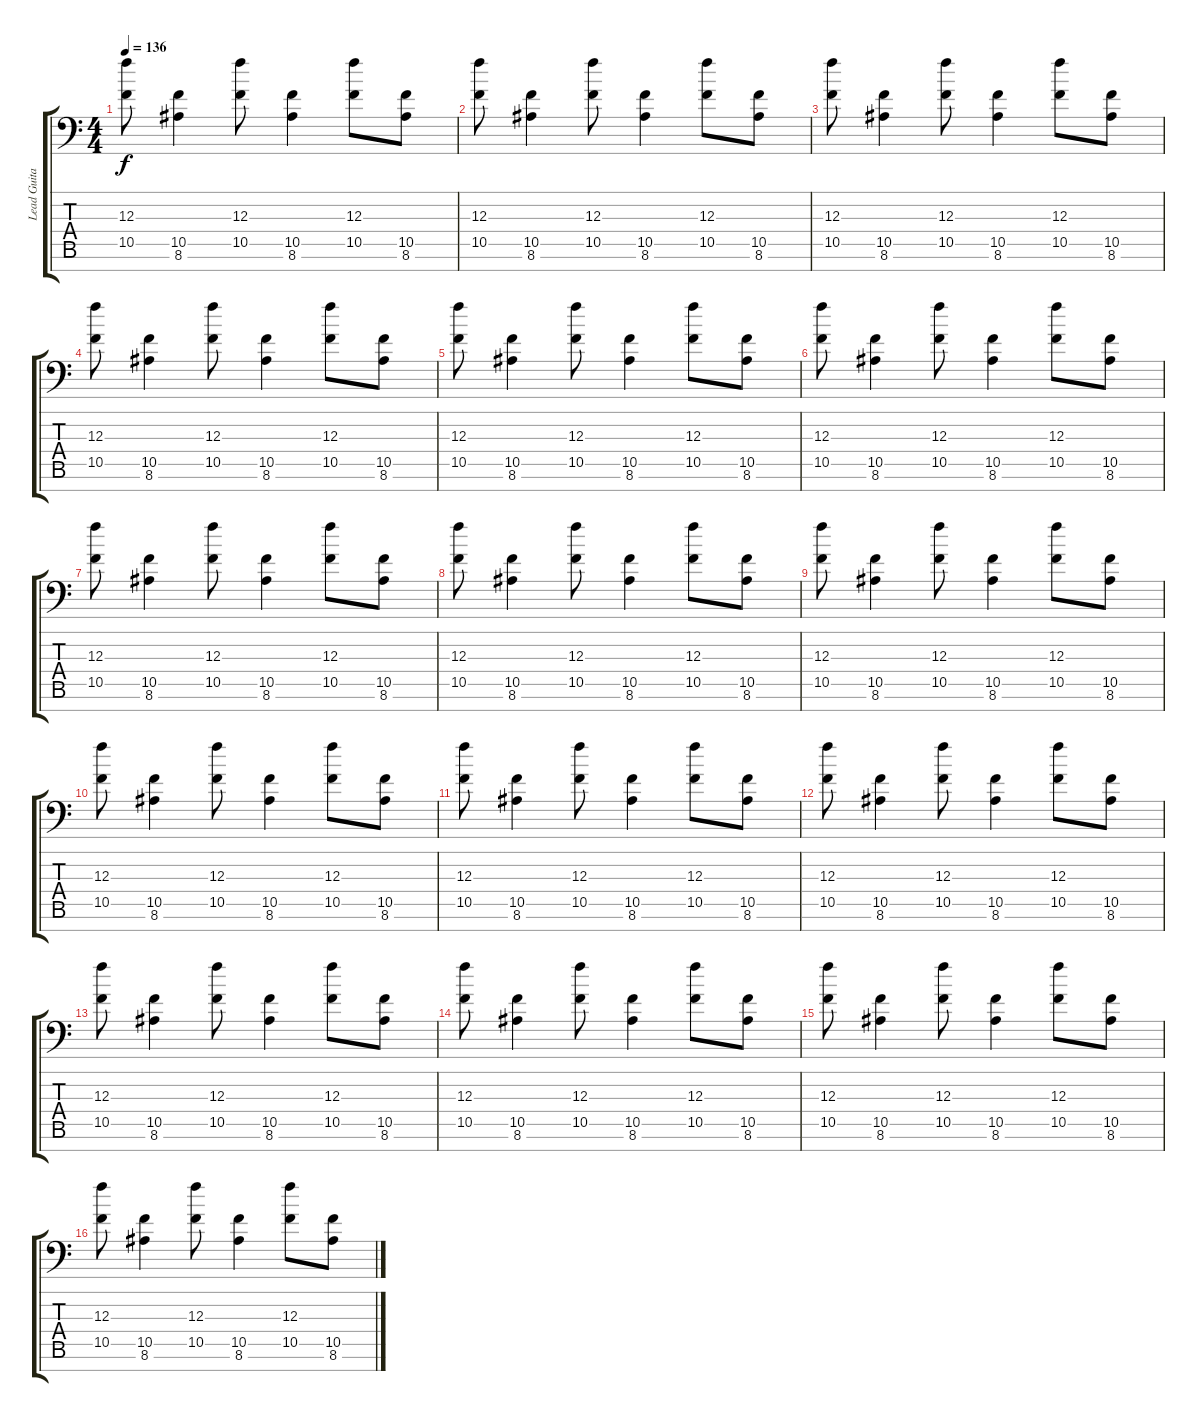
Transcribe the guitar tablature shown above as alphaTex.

\track ("Lead Guitar I" "Lead Guita") {instrument distortionguitar}
\staff {score tabs}
\tuning (D4 A3 F3 C3 G2 D2 A1) {hide}
\ts (4 4)
\tempo 136
\clef f4
\ks c
(12.3 10.5).8{dy f} (10.5 8.6).4 (12.3 10.5).8 (10.5 8.6).4 (12.3 10.5).8 (10.5 8.6).8 |
(12.3 10.5).8 (10.5 8.6).4 (12.3 10.5).8 (10.5 8.6).4 (12.3 10.5).8 (10.5 8.6).8 |
(12.3 10.5).8 (10.5 8.6).4 (12.3 10.5).8 (10.5 8.6).4 (12.3 10.5).8 (10.5 8.6).8 |
(12.3 10.5).8 (10.5 8.6).4 (12.3 10.5).8 (10.5 8.6).4 (12.3 10.5).8 (10.5 8.6).8 |
(12.3 10.5).8 (10.5 8.6).4 (12.3 10.5).8 (10.5 8.6).4 (12.3 10.5).8 (10.5 8.6).8 |
(12.3 10.5).8 (10.5 8.6).4 (12.3 10.5).8 (10.5 8.6).4 (12.3 10.5).8 (10.5 8.6).8 |
(12.3 10.5).8 (10.5 8.6).4 (12.3 10.5).8 (10.5 8.6).4 (12.3 10.5).8 (10.5 8.6).8 |
(12.3 10.5).8 (10.5 8.6).4 (12.3 10.5).8 (10.5 8.6).4 (12.3 10.5).8 (10.5 8.6).8 |
(12.3 10.5).8 (10.5 8.6).4 (12.3 10.5).8 (10.5 8.6).4 (12.3 10.5).8 (10.5 8.6).8 |
(12.3 10.5).8 (10.5 8.6).4 (12.3 10.5).8 (10.5 8.6).4 (12.3 10.5).8 (10.5 8.6).8 |
(12.3 10.5).8 (10.5 8.6).4 (12.3 10.5).8 (10.5 8.6).4 (12.3 10.5).8 (10.5 8.6).8 |
(12.3 10.5).8 (10.5 8.6).4 (12.3 10.5).8 (10.5 8.6).4 (12.3 10.5).8 (10.5 8.6).8 |
(12.3 10.5).8 (10.5 8.6).4 (12.3 10.5).8 (10.5 8.6).4 (12.3 10.5).8 (10.5 8.6).8 |
(12.3 10.5).8 (10.5 8.6).4 (12.3 10.5).8 (10.5 8.6).4 (12.3 10.5).8 (10.5 8.6).8 |
(12.3 10.5).8 (10.5 8.6).4 (12.3 10.5).8 (10.5 8.6).4 (12.3 10.5).8 (10.5 8.6).8 |
(12.3 10.5).8 (10.5 8.6).4 (12.3 10.5).8 (10.5 8.6).4 (12.3 10.5).8 (10.5 8.6).8
